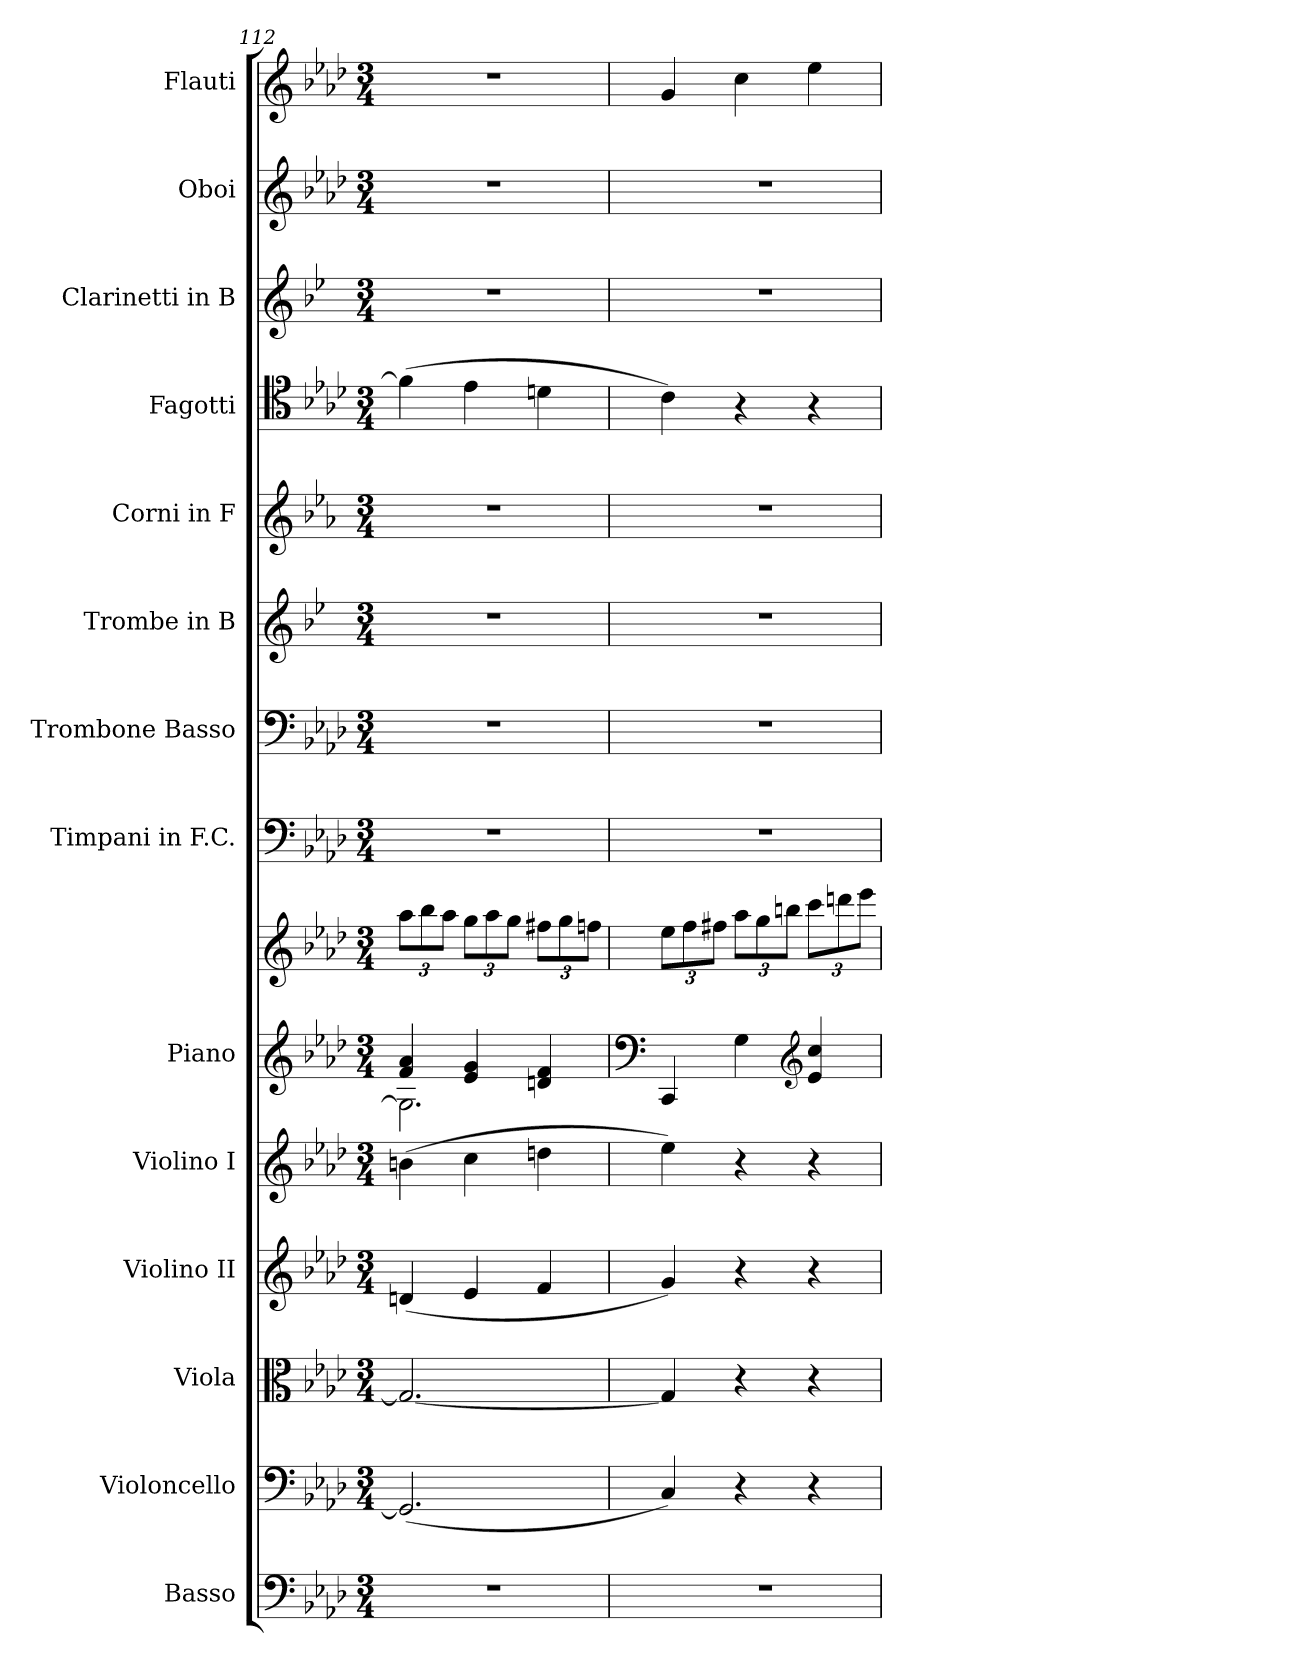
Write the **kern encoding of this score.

**kern	**kern	**kern	**kern	**kern	**kern	**kern	**kern	**kern	**kern	**kern	**kern	**kern	**kern	**kern
*part14	*part13	*part12	*part11	*part10	*part9	*part9	*part8	*part7	*part6	*part5	*part4	*part3	*part2	*part1
*staff15	*staff14	*staff13	*staff12	*staff11	*staff10	*staff9	*staff8	*staff7	*staff6	*staff5	*staff4	*staff3	*staff2	*staff1
*I"Basso	*I"Violoncello	*I"Viola	*I"Violino II	*I"Violino I	*I"Piano	*	*I"Timpani in F.C.	*I"Trombone Basso	*I"Trombe in B	*I"Corni in F	*I"Fagotti	*I"Clarinetti in B	*I"Oboi	*I"Flauti
*	*	*	*	*	*I'Pno.	*	*I'Timp.	*	*	*	*	*	*I'Ob.	*I'Fl.
*clefF4	*clefF4	*clefC3	*clefG2	*clefG2	*clefG2	*clefG2	*clefF4	*clefF4	*clefG2	*clefG2	*clefC4	*clefG2	*clefG2	*clefG2
*ITrd7c12	*	*	*	*	*	*	*	*	*ITrd1c2	*ITrd4c7	*	*ITrd1c2	*	*
*k[b-e-a-d-]	*k[b-e-a-d-]	*k[b-e-a-d-]	*k[b-e-a-d-]	*k[b-e-a-d-]	*k[b-e-a-d-]	*k[b-e-a-d-]	*k[b-e-a-d-]	*k[b-e-a-d-]	*k[b-e-a-d-]	*k[b-e-a-d-]	*k[b-e-a-d-]	*k[b-e-a-d-]	*k[b-e-a-d-]	*k[b-e-a-d-]
*M3/4	*M3/4	*M3/4	*M3/4	*M3/4	*M3/4	*M3/4	*M3/4	*M3/4	*M3/4	*M3/4	*M3/4	*M3/4	*M3/4	*M3/4
=112	=112	=112	=112	=112	=112	=112	=112	=112	=112	=112	=112	=112	=112	=112
*	*	*	*	*	*^	*	*	*	*	*	*	*	*	*
*	*	*	*	*	*	*	*Xbrackettup	*	*	*	*	*	*	*	*
2.r	(<2.GG/]	2.G/_	(<4dn/	(>4bn\	4f/ 4a-/	2.G\]	12aa-\L	2.r	2.r	2.r	2.r	(>4f\]	2.r	2.r	2.r
.	.	.	.	.	.	.	12bb-\	.	.	.	.	.	.	.	.
.	.	.	.	.	.	.	12aa-\J	.	.	.	.	.	.	.	.
.	.	.	4e-/	4cc\	4e-/ 4g/	.	12gg\L	.	.	.	.	4e-\	.	.	.
.	.	.	.	.	.	.	12aa-\	.	.	.	.	.	.	.	.
.	.	.	.	.	.	.	12gg\J	.	.	.	.	.	.	.	.
.	.	.	4f/	4ddn\	4dn/ 4f/	.	12ff#X\L	.	.	.	.	4dn\	.	.	.
.	.	.	.	.	.	.	12gg\	.	.	.	.	.	.	.	.
.	.	.	.	.	.	.	12ffn\J	.	.	.	.	.	.	.	.
*	*	*	*	*	*v	*v	*	*	*	*	*	*	*	*	*
!!LO:PB:g=z
=113	=113	=113	=113	=113	=113	=113	=113	=113	=113	=113	=113	=113	=113	=113
*	*	*	*	*	*clefF4	*	*	*	*	*	*	*	*	*
2.r	4C/)	4G/]	4g/)	4ee-\)	4CC/	12ee-\L	2.r	2.r	2.r	2.r	4c\)	2.r	2.r	4g/
.	.	.	.	.	.	12ff\	.	.	.	.	.	.	.	.
.	.	.	.	.	.	12ff#X\J	.	.	.	.	.	.	.	.
.	4r	4r	4r	4r	4G\	12aa-\L	.	.	.	.	4r	.	.	4cc\
.	.	.	.	.	.	12gg\	.	.	.	.	.	.	.	.
.	.	.	.	.	.	12bbn\J	.	.	.	.	.	.	.	.
*	*	*	*	*	*clefG2	*	*	*	*	*	*	*	*	*
.	4r	4r	4r	4r	4e-/ 4cc/	12ccc\L	.	.	.	.	4r	.	.	4ee-\
.	.	.	.	.	.	12dddn\	.	.	.	.	.	.	.	.
.	.	.	.	.	.	12eee-\J	.	.	.	.	.	.	.	.
=	=	=	=	=	=	=	=	=	=	=	=	=	=	=
*-	*-	*-	*-	*-	*-	*-	*-	*-	*-	*-	*-	*-	*-	*-
